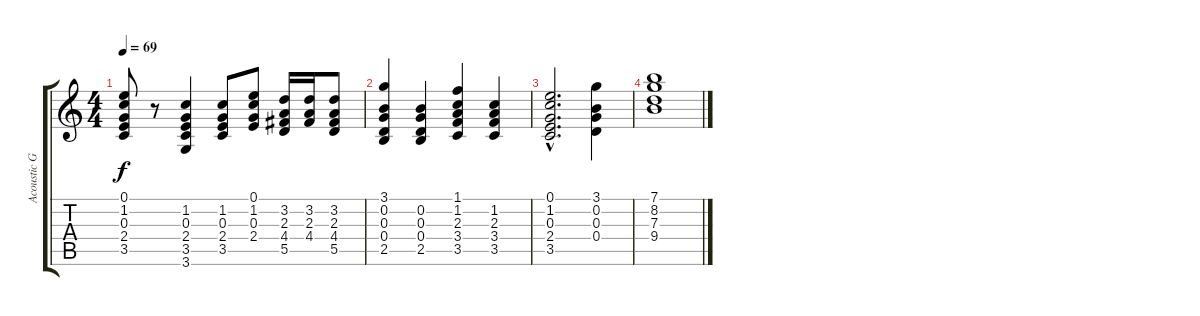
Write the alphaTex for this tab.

\track ("Acoustic Guitar" "Acoustic G") {instrument acousticguitarsteel}
\staff {score tabs}
\tuning (E4 B3 G3 D3 A2 E2) {hide}
\ts (4 4)
\tempo 69
\clef g2
\ks c
(0.1 1.2 0.3 2.4 3.5).8{dy f} r.8 (1.2 0.3 2.4 3.5 3.6).4 (1.2 0.3 2.4 3.5).8 (0.1 1.2 0.3 2.4).8 (3.2 2.3 4.4 5.5).16 (3.2 2.3 4.4).16 (3.2 2.3 4.4 5.5).8 |
(3.1 0.2 0.3 0.4 2.5).4 (0.2 0.3 0.4 2.5).4 (1.1 1.2 2.3 3.4 3.5).4 (1.2 2.3 3.4 3.5).4 |
(0.1{hac} 1.2{hac} 0.3{hac} 2.4{hac} 3.5{hac}).2{d} (3.1 0.2 0.3 0.4).4 |
(7.1 8.2 7.3 9.4).1
